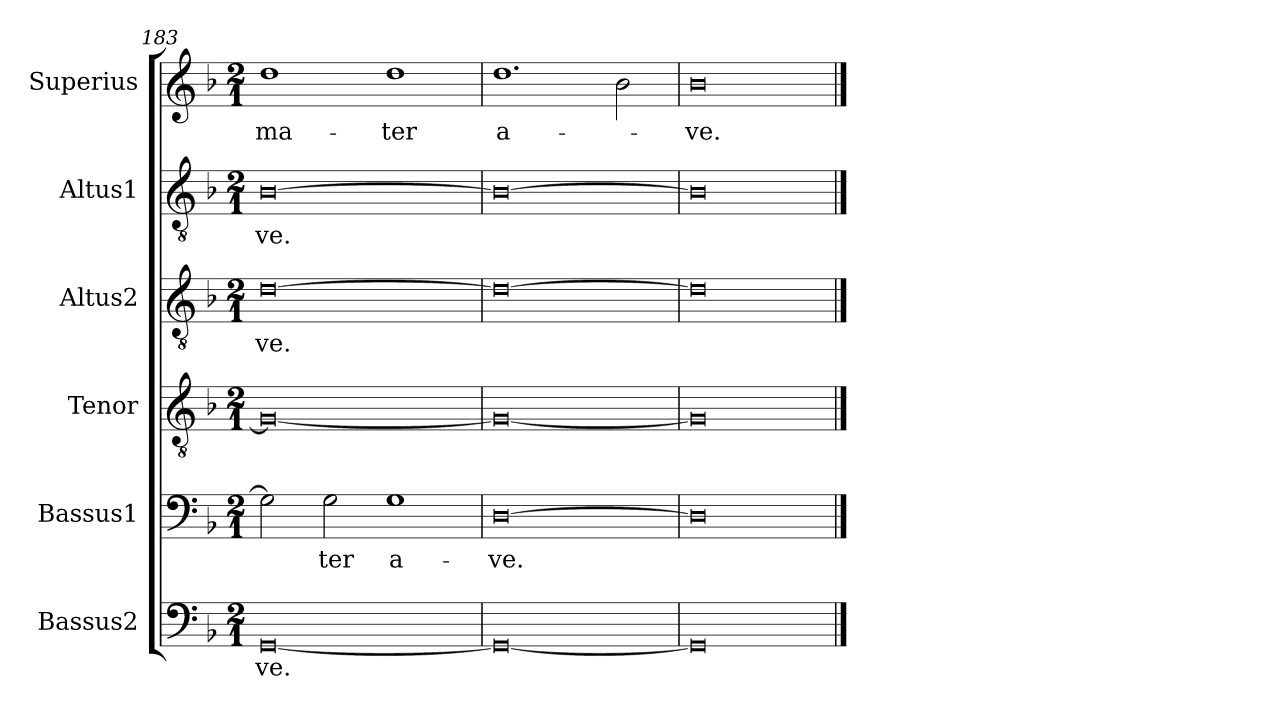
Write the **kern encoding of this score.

**kern	**text	**kern	**text	**kern	**kern	**text	**kern	**text	**kern	**text
*part6	*part6	*part5	*part5	*part4	*part3	*part3	*part2	*part2	*part1	*part1
*staff6	*staff6	*staff5	*staff5	*staff4	*staff3	*staff3	*staff2	*staff2	*staff1	*staff1
*I"Bassus2	*	*I"Bassus1	*	*I"Tenor	*I"Altus2	*	*I"Altus1	*	*I"Superius	*
*I'B2	*	*I'B1	*	*I'T	*I'A2	*	*I'A1	*	*I'S	*
*clefF4	*	*clefF4	*	*clefGv2	*clefGv2	*	*clefGv2	*	*clefG2	*
*k[b-]	*	*k[b-]	*	*k[b-]	*k[b-]	*	*k[b-]	*	*k[b-]	*
*M2/1	*	*M2/1	*	*M2/1	*M2/1	*	*M2/1	*	*M2/1	*
=183	=183	=183	=183	=183	=183	=183	=183	=183	=183	=183
[0GG	-ve.	2G\]	.	0G_	[0d	-ve.	[0B-	-ve.	1dd	ma-
.	.	2G\	-ter	.	.	.	.	.	.	.
.	.	1G	a-	.	.	.	.	.	1dd	-ter
=184	=184	=184	=184	=184	=184	=184	=184	=184	=184	=184
0GG_	.	[0D	-ve.	0G_	0d_	.	0B-_	.	1.dd	a-
.	.	.	.	.	.	.	.	.	2b-\	.
=185	=185	=185	=185	=185	=185	=185	=185	=185	=185	=185
0GG]	.	0D]	.	0G]	0d]	.	0B-]	.	0b-	-ve.
==	==	==	==	==	==	==	==	==	==	==
*-	*-	*-	*-	*-	*-	*-	*-	*-	*-	*-
